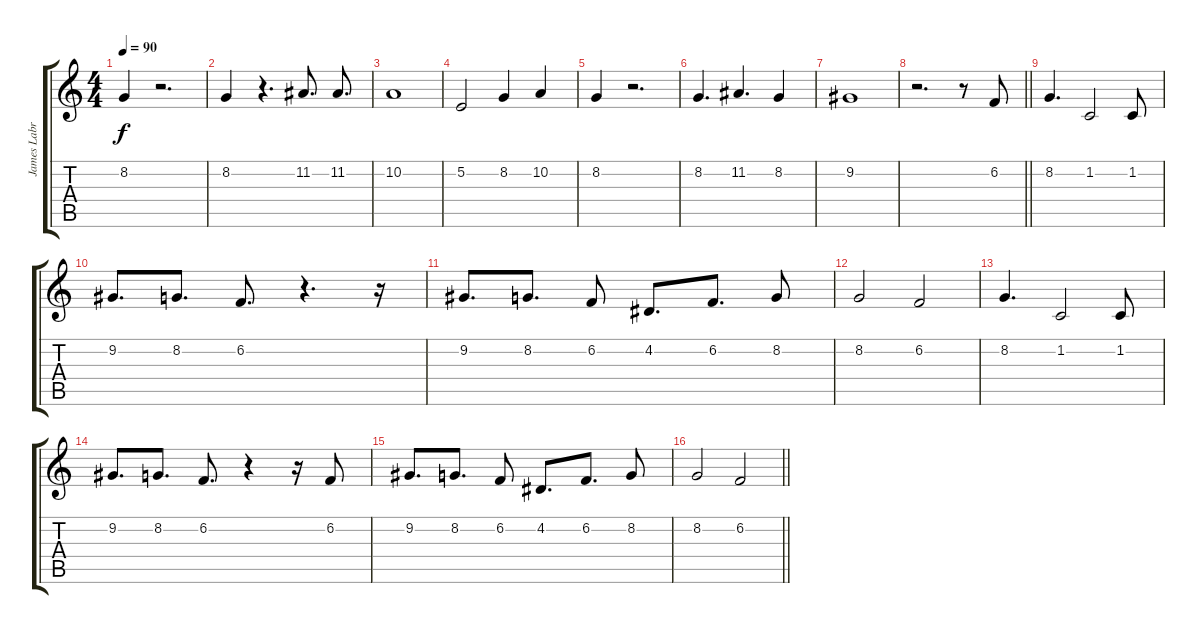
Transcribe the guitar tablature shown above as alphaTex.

\track ("James Labrie" "James Labr") {instrument flute}
\staff {score tabs}
\tuning (E4 B3 G3 D3 A2 E2) {hide}
\ts (4 4)
\tempo 90
\clef g2
\ks c
8.2.4{dy f} r.2{d} |
8.2.4 r.4{d} 11.2.8{d} 11.2.8{d} |
10.2.1 |
5.2.2 8.2.4 10.2.4 |
8.2.4 r.2{d} |
8.2.4{d} 11.2.4{d} 8.2.4 |
9.2.1 |
\barLineRight lightlight
r.2{d} r.8 6.2.8 |
8.2.4{d} 1.2.2 1.2.8 |
9.2.8{d} 8.2.8{d} 6.2.8{d} r.4{d} r.16 |
9.2.8{d} 8.2.8{d} 6.2.8 4.2.8{d} 6.2.8{d} 8.2.8 |
8.2.2 6.2.2 |
8.2.4{d} 1.2.2 1.2.8 |
9.2.8{d} 8.2.8{d} 6.2.8{d} r.4 r.16 6.2.8 |
9.2.8{d} 8.2.8{d} 6.2.8 4.2.8{d} 6.2.8{d} 8.2.8 |
\barLineRight lightlight
8.2.2 6.2.2
